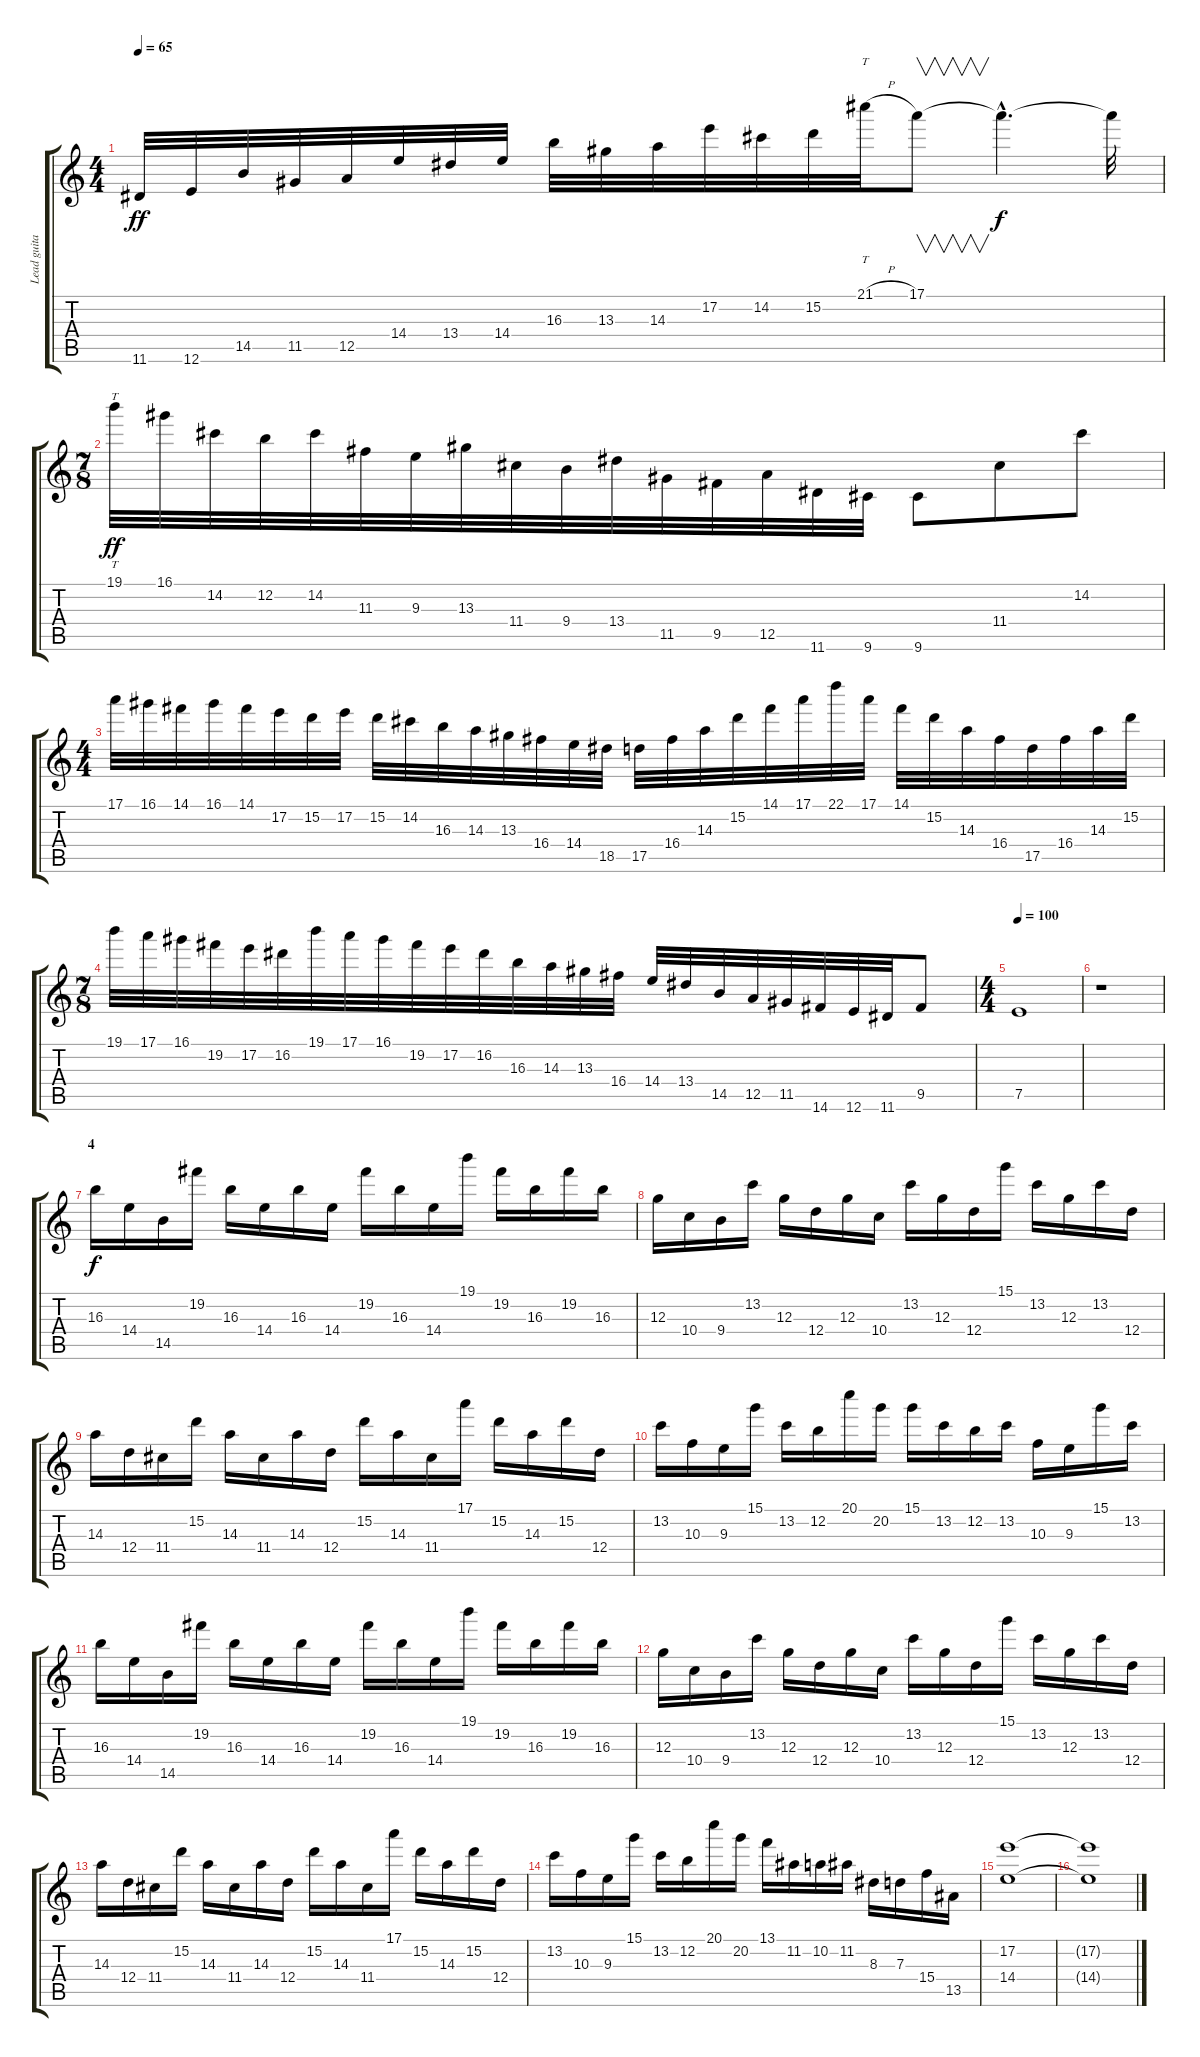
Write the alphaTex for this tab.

\track ("Lead guitar" "Lead guita") {instrument distortionguitar}
\staff {score tabs}
\tuning (E4 B3 G3 D3 A2 E2) {hide}
\ts (4 4)
\tempo 65
\clef g2
\ks c
11.6.32{dy ff} 12.6.32 14.5.32 11.5.32 12.5.32 14.4.32 13.4.32 14.4.32 16.3.32 13.3.32 14.3.32 17.2.32 14.2.32 15.2.32 21.1{h}.32{tt} 17.1.8{v} 17.1{hac t}.4{d dy f} 17.1{t}.32 |
\ts (7 8)
19.1.32{tt dy ff} 16.1.32 14.2.32 12.2.32 14.2.32 11.3.32 9.3.32 13.3.32 11.4.32 9.4.32 13.4.32 11.5.32 9.5.32 12.5.32 11.6.32 9.6.32 9.6.8 11.4.8 14.2.8 |
\ts (4 4)
17.1.32 16.1.32 14.1.32 16.1.32 14.1.32 17.2.32 15.2.32 17.2.32 15.2.32 14.2.32 16.3.32 14.3.32 13.3.32 16.4.32 14.4.32 18.5.32 17.5.32 16.4.32 14.3.32 15.2.32 14.1.32 17.1.32 22.1.32 17.1.32 14.1.32 15.2.32 14.3.32 16.4.32 17.5.32 16.4.32 14.3.32 15.2.32 |
\ts (7 8)
19.1.32 17.1.32 16.1.32 19.2.32 17.2.32 16.2.32 19.1.32 17.1.32 16.1.32 19.2.32 17.2.32 16.2.32 16.3.32 14.3.32 13.3.32 16.4.32 14.4.32 13.4.32 14.5.32 12.5.32 11.5.32 14.6.32 12.6.32 11.6.32 9.5.8 |
\ts (4 4)
\tempo 100
7.5.1 |
r.1 |
\section ("" "4")
16.3.16{dy f} 14.4.16 14.5.16 19.2.16 16.3.16 14.4.16 16.3.16 14.4.16 19.2.16 16.3.16 14.4.16 19.1.16 19.2.16 16.3.16 19.2.16 16.3.16 |
12.3.16 10.4.16 9.4.16 13.2.16 12.3.16 12.4.16 12.3.16 10.4.16 13.2.16 12.3.16 12.4.16 15.1.16 13.2.16 12.3.16 13.2.16 12.4.16 |
14.3.16 12.4.16 11.4.16 15.2.16 14.3.16 11.4.16 14.3.16 12.4.16 15.2.16 14.3.16 11.4.16 17.1.16 15.2.16 14.3.16 15.2.16 12.4.16 |
13.2.16 10.3.16 9.3.16 15.1.16 13.2.16 12.2.16 20.1.16 20.2.16 15.1.16 13.2.16 12.2.16 13.2.16 10.3.16 9.3.16 15.1.16 13.2.16 |
16.3.16 14.4.16 14.5.16 19.2.16 16.3.16 14.4.16 16.3.16 14.4.16 19.2.16 16.3.16 14.4.16 19.1.16 19.2.16 16.3.16 19.2.16 16.3.16 |
12.3.16 10.4.16 9.4.16 13.2.16 12.3.16 12.4.16 12.3.16 10.4.16 13.2.16 12.3.16 12.4.16 15.1.16 13.2.16 12.3.16 13.2.16 12.4.16 |
14.3.16 12.4.16 11.4.16 15.2.16 14.3.16 11.4.16 14.3.16 12.4.16 15.2.16 14.3.16 11.4.16 17.1.16 15.2.16 14.3.16 15.2.16 12.4.16 |
13.2.16 10.3.16 9.3.16 15.1.16 13.2.16 12.2.16 20.1.16 20.2.16 13.1.16 11.2.16 10.2.16 11.2.16 8.3.16 7.3.16 15.4.16 13.5.16 |
(17.2 14.4).1{volume 6} |
(17.2{t} 14.4{t}).1
